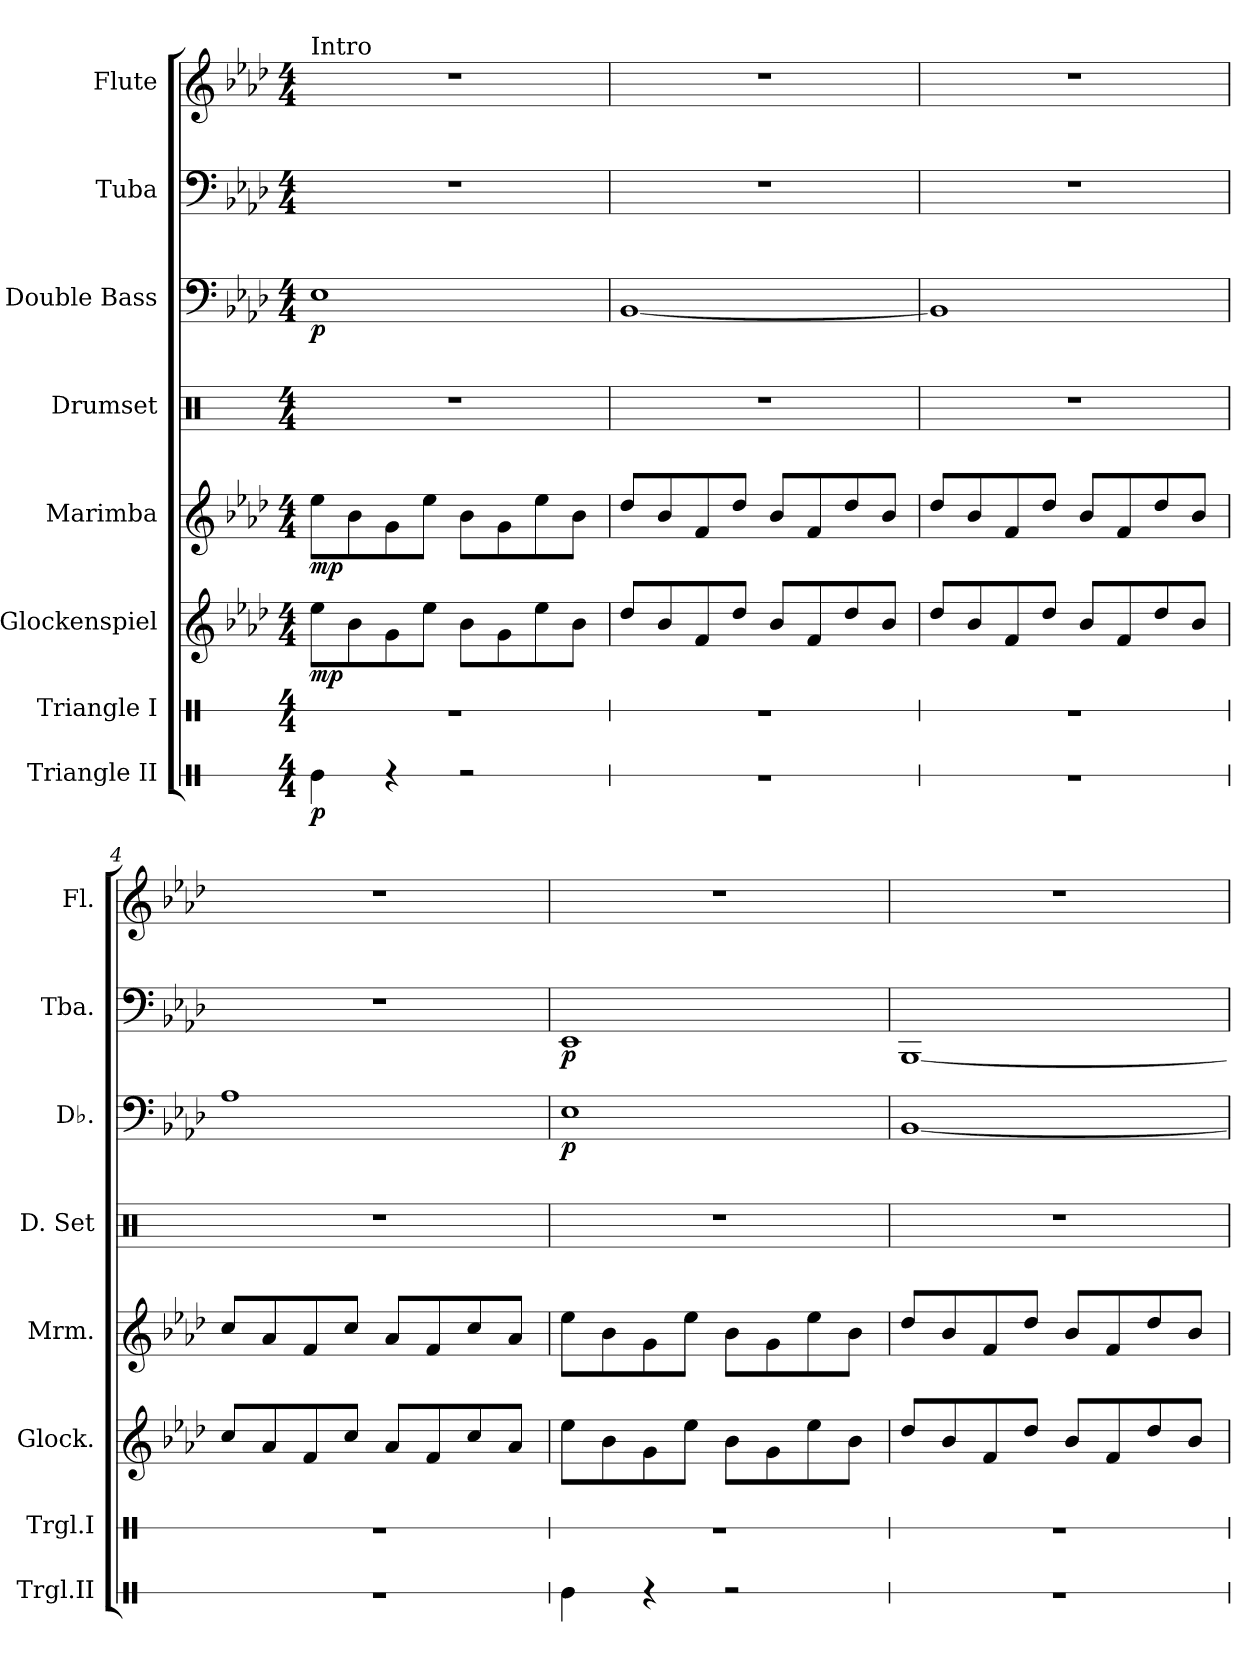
**kern	**dynam	**kern	**kern	**dynam	**kern	**dynam	**kern	**kern	**dynam	**kern	**dynam	**kern
*part8	*part8	*part7	*part6	*part6	*part5	*part5	*part4	*part3	*part3	*part2	*part2	*part1
*staff8	*staff8	*staff7	*staff6	*staff6	*staff5	*staff5	*staff4	*staff3	*staff3	*staff2	*staff2	*staff1
*I"Triangle II	*	*I"Triangle I	*I"Glockenspiel	*	*I"Marimba	*	*I"Drumset	*I"Double Bass	*	*I"Tuba	*	*I"Flute
*I'Trgl.II	*	*I'Trgl.I	*I'Glock.	*	*I'Mrm.	*	*I'D. Set	*I'Db.	*	*I'Tba.	*	*I'Fl.
*stria1	*	*stria1	*	*	*	*	*	*	*	*	*	*
*clefX	*	*clefX	*clefG2	*	*clefG2	*	*clefX	*clefF4	*	*clefF4	*	*clefG2
*	*	*	*ITrd-14c-24	*	*	*	*	*ITrd7c12	*	*	*	*
*k[]	*	*k[]	*k[b-e-a-d-]	*	*k[b-e-a-d-]	*	*k[]	*k[b-e-a-d-]	*	*k[b-e-a-d-]	*	*k[b-e-a-d-]
*M4/4	*	*M4/4	*M4/4	*	*M4/4	*	*M4/4	*M4/4	*	*M4/4	*	*M4/4
*MM130	*	*MM130	*MM130	*	*MM130	*	*MM130	*MM130	*	*MM130	*	*MM130
=1	=1	=1	=1	=1	=1	=1	=1	=1	=1	=1	=1	=1
!	!	!	!	!	!	!	!	!	!	!	!	!LO:TX:a:t=Intro
!	!LO:DY:b	!	!	!LO:DY:b	!	!LO:DY:b	!	!	!LO:DY:b	!	!	!
4Re\	p	1r	8eeee-\L	mp	8ee-\L	mp	1r	1EE-	p	1r	.	1r
.	.	.	8bbb-\	.	8b-\	.	.	.	.	.	.	.
4r	.	.	8ggg\	.	8g\	.	.	.	.	.	.	.
.	.	.	8eeee-\J	.	8ee-\J	.	.	.	.	.	.	.
2r	.	.	8bbb-\L	.	8b-\L	.	.	.	.	.	.	.
.	.	.	8ggg\	.	8g\	.	.	.	.	.	.	.
.	.	.	8eeee-\	.	8ee-\	.	.	.	.	.	.	.
.	.	.	8bbb-\J	.	8b-\J	.	.	.	.	.	.	.
=2	=2	=2	=2	=2	=2	=2	=2	=2	=2	=2	=2	=2
1r	.	1r	8dddd-/L	.	8dd-/L	.	1r	[1BBB-	.	1r	.	1r
.	.	.	8bbb-/	.	8b-/	.	.	.	.	.	.	.
.	.	.	8fff/	.	8f/	.	.	.	.	.	.	.
.	.	.	8dddd-/J	.	8dd-/J	.	.	.	.	.	.	.
.	.	.	8bbb-/L	.	8b-/L	.	.	.	.	.	.	.
.	.	.	8fff/	.	8f/	.	.	.	.	.	.	.
.	.	.	8dddd-/	.	8dd-/	.	.	.	.	.	.	.
.	.	.	8bbb-/J	.	8b-/J	.	.	.	.	.	.	.
=3	=3	=3	=3	=3	=3	=3	=3	=3	=3	=3	=3	=3
1r	.	1r	8dddd-/L	.	8dd-/L	.	1r	1BBB-]	.	1r	.	1r
.	.	.	8bbb-/	.	8b-/	.	.	.	.	.	.	.
.	.	.	8fff/	.	8f/	.	.	.	.	.	.	.
.	.	.	8dddd-/J	.	8dd-/J	.	.	.	.	.	.	.
.	.	.	8bbb-/L	.	8b-/L	.	.	.	.	.	.	.
.	.	.	8fff/	.	8f/	.	.	.	.	.	.	.
.	.	.	8dddd-/	.	8dd-/	.	.	.	.	.	.	.
.	.	.	8bbb-/J	.	8b-/J	.	.	.	.	.	.	.
=4	=4	=4	=4	=4	=4	=4	=4	=4	=4	=4	=4	=4
1r	.	1r	8cccc/L	.	8cc/L	.	1r	1AA-	.	1r	.	1r
.	.	.	8aaa-/	.	8a-/	.	.	.	.	.	.	.
.	.	.	8fff/	.	8f/	.	.	.	.	.	.	.
.	.	.	8cccc/J	.	8cc/J	.	.	.	.	.	.	.
.	.	.	8aaa-/L	.	8a-/L	.	.	.	.	.	.	.
.	.	.	8fff/	.	8f/	.	.	.	.	.	.	.
.	.	.	8cccc/	.	8cc/	.	.	.	.	.	.	.
.	.	.	8aaa-/J	.	8a-/J	.	.	.	.	.	.	.
!!LO:PB:g=z
=5	=5	=5	=5	=5	=5	=5	=5	=5	=5	=5	=5	=5
!	!	!	!	!	!	!	!	!	!LO:DY:b	!	!LO:DY:b	!
4Re\	.	1r	8eeee-\L	.	8ee-\L	.	1r	1EE-	p	1EE-	p	1r
.	.	.	8bbb-\	.	8b-\	.	.	.	.	.	.	.
4r	.	.	8ggg\	.	8g\	.	.	.	.	.	.	.
.	.	.	8eeee-\J	.	8ee-\J	.	.	.	.	.	.	.
2r	.	.	8bbb-\L	.	8b-\L	.	.	.	.	.	.	.
.	.	.	8ggg\	.	8g\	.	.	.	.	.	.	.
.	.	.	8eeee-\	.	8ee-\	.	.	.	.	.	.	.
.	.	.	8bbb-\J	.	8b-\J	.	.	.	.	.	.	.
=6	=6	=6	=6	=6	=6	=6	=6	=6	=6	=6	=6	=6
1r	.	1r	8dddd-/L	.	8dd-/L	.	1r	[1BBB-	.	[1BBB-	.	1r
.	.	.	8bbb-/	.	8b-/	.	.	.	.	.	.	.
.	.	.	8fff/	.	8f/	.	.	.	.	.	.	.
.	.	.	8dddd-/J	.	8dd-/J	.	.	.	.	.	.	.
.	.	.	8bbb-/L	.	8b-/L	.	.	.	.	.	.	.
.	.	.	8fff/	.	8f/	.	.	.	.	.	.	.
.	.	.	8dddd-/	.	8dd-/	.	.	.	.	.	.	.
.	.	.	8bbb-/J	.	8b-/J	.	.	.	.	.	.	.
=	=	=	=	=	=	=	=	=	=	=	=	=
*-	*-	*-	*-	*-	*-	*-	*-	*-	*-	*-	*-	*-
